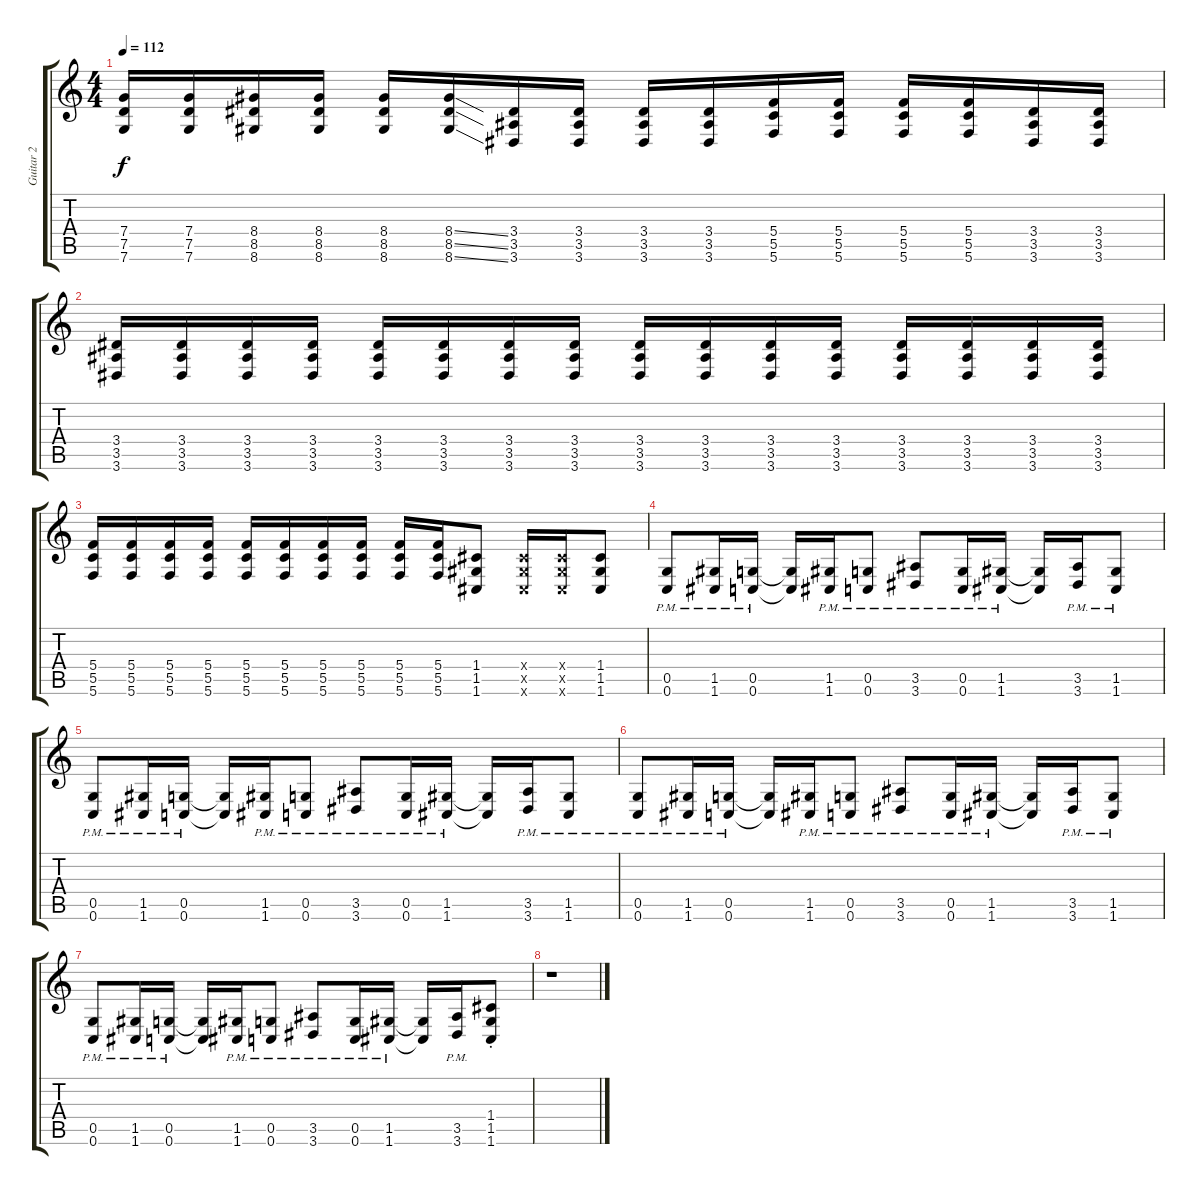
\track ("Guitar 2" "Guitar 2") {instrument distortionguitar}
\staff {score tabs}
\tuning (D4 A3 F3 C3 G2 C2) {hide}
\ts (4 4)
\tempo 112
\clef g2
\ks c
(7.4 7.5 7.6).16{dy f} (7.4 7.5 7.6).16 (8.4 8.5 8.6).16 (8.4 8.5 8.6).16 (8.4 8.5 8.6).16 (8.4{ss} 8.5{ss} 8.6{ss}).16 (3.4 3.5 3.6).16 (3.4 3.5 3.6).16 (3.4 3.5 3.6).16 (3.4 3.5 3.6).16 (5.4 5.5 5.6).16 (5.4 5.5 5.6).16 (5.4 5.5 5.6).16 (5.4 5.5 5.6).16 (3.4 3.5 3.6).16 (3.4 3.5 3.6).16 |
(3.4 3.5 3.6).16 (3.4 3.5 3.6).16 (3.4 3.5 3.6).16 (3.4 3.5 3.6).16 (3.4 3.5 3.6).16 (3.4 3.5 3.6).16 (3.4 3.5 3.6).16 (3.4 3.5 3.6).16 (3.4 3.5 3.6).16 (3.4 3.5 3.6).16 (3.4 3.5 3.6).16 (3.4 3.5 3.6).16 (3.4 3.5 3.6).16 (3.4 3.5 3.6).16 (3.4 3.5 3.6).16 (3.4 3.5 3.6).16 |
(5.4 5.5 5.6).16 (5.4 5.5 5.6).16 (5.4 5.5 5.6).16 (5.4 5.5 5.6).16 (5.4 5.5 5.6).16 (5.4 5.5 5.6).16 (5.4 5.5 5.6).16 (5.4 5.5 5.6).16 (5.4 5.5 5.6).16 (5.4 5.5 5.6).16 (1.4 1.5 1.6).8 (1.4{x} 1.5{x} 1.6{x}).16 (1.4{x} 1.5{x} 1.6{x}).16 (1.4 1.5 1.6).8 |
(0.5{pm} 0.6{pm}).8 (1.5{pm} 1.6{pm}).16 (0.5{pm} 0.6{pm}).16 (0.5{t} 0.6{t}).16 (1.5{pm} 1.6{pm}).16 (0.5{pm} 0.6{pm}).8 (3.5{pm} 3.6{pm}).8 (0.5{pm} 0.6{pm}).16 (1.5{pm} 1.6{pm}).16 (1.5{t} 1.6{t}).16 (3.5{pm} 3.6{pm}).16 (1.5{pm} 1.6{pm}).8 |
(0.5{pm} 0.6{pm}).8 (1.5{pm} 1.6{pm}).16 (0.5{pm} 0.6{pm}).16 (0.5{t} 0.6{t}).16 (1.5{pm} 1.6{pm}).16 (0.5{pm} 0.6{pm}).8 (3.5{pm} 3.6{pm}).8 (0.5{pm} 0.6{pm}).16 (1.5{pm} 1.6{pm}).16 (1.5{t} 1.6{t}).16 (3.5{pm} 3.6{pm}).16 (1.5{pm} 1.6{pm}).8 |
(0.5{pm} 0.6{pm}).8 (1.5{pm} 1.6{pm}).16 (0.5{pm} 0.6{pm}).16 (0.5{t} 0.6{t}).16 (1.5{pm} 1.6{pm}).16 (0.5{pm} 0.6{pm}).8 (3.5{pm} 3.6{pm}).8 (0.5{pm} 0.6{pm}).16 (1.5{pm} 1.6{pm}).16 (1.5{t} 1.6{t}).16 (3.5{pm} 3.6{pm}).16 (1.5{pm} 1.6{pm}).8 |
(0.5{pm} 0.6{pm}).8 (1.5{pm} 1.6{pm}).16 (0.5{pm} 0.6{pm}).16 (0.5{t} 0.6{t}).16 (1.5{pm} 1.6{pm}).16 (0.5{pm} 0.6{pm}).8 (3.5{pm} 3.6{pm}).8 (0.5{pm} 0.6{pm}).16 (1.5{pm} 1.6{pm}).16 (1.5{t} 1.6{t}).16 (3.5{pm} 3.6{pm}).16 (1.4{st} 1.5{st} 1.6{st}).8 |
r.1
